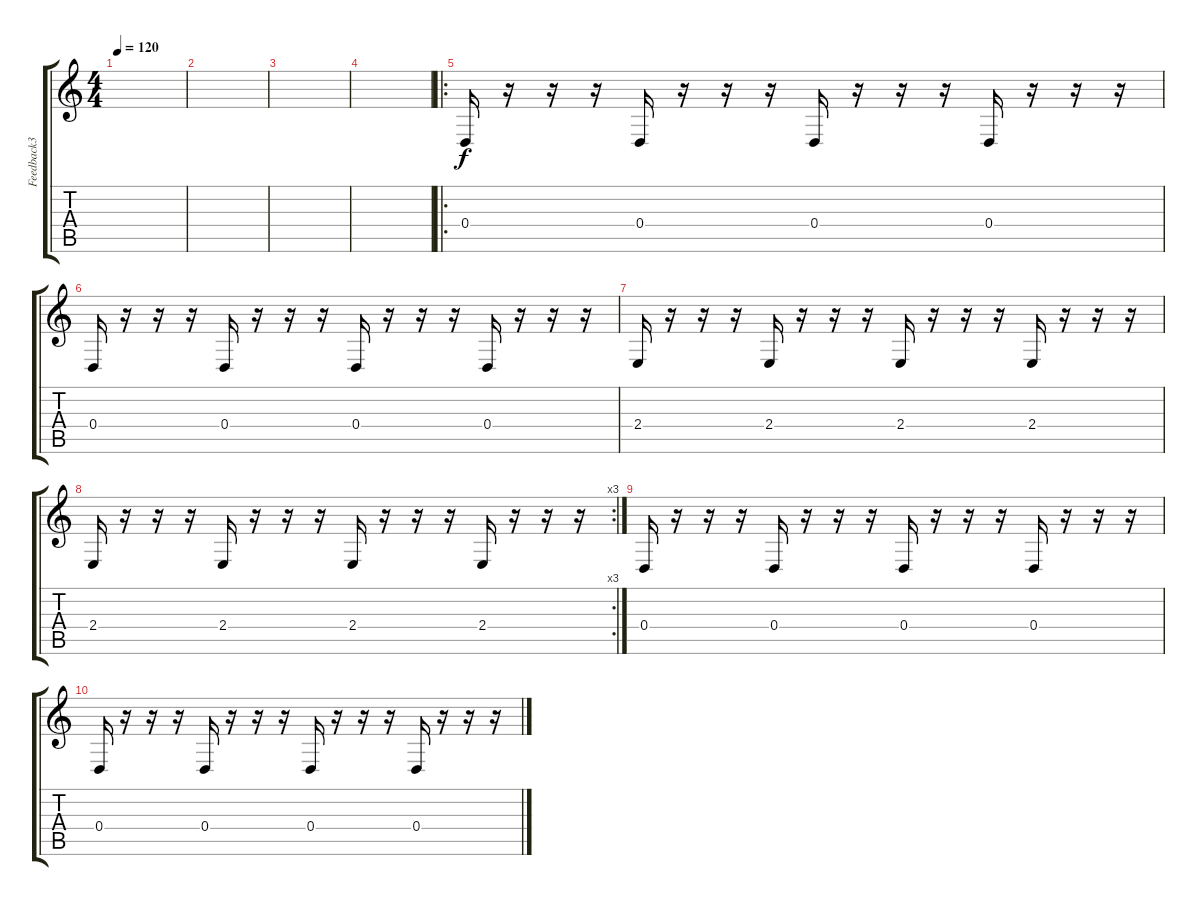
\track ("Feedback3" "Feedback3") {instrument stringensemble1}
\staff {score tabs}
\tuning (E4 B3 G3 D3 A2 E2) {hide}
\ts (4 4)
\tempo 120
\clef g2
\ks c
|
|
|
|
\ro
0.4.16 r.16 r.16 r.16 0.4.16 r.16 r.16 r.16 0.4.16 r.16 r.16 r.16 0.4.16 r.16 r.16 r.16 |
0.4.16 r.16 r.16 r.16 0.4.16 r.16 r.16 r.16 0.4.16 r.16 r.16 r.16 0.4.16 r.16 r.16 r.16 |
2.4.16 r.16 r.16 r.16 2.4.16 r.16 r.16 r.16 2.4.16 r.16 r.16 r.16 2.4.16 r.16 r.16 r.16 |
\rc 3
2.4.16 r.16 r.16 r.16 2.4.16 r.16 r.16 r.16 2.4.16 r.16 r.16 r.16 2.4.16 r.16 r.16 r.16 |
0.4.16 r.16 r.16 r.16 0.4.16 r.16 r.16 r.16 0.4.16 r.16 r.16 r.16 0.4.16 r.16 r.16 r.16 |
0.4.16 r.16 r.16 r.16 0.4.16 r.16 r.16 r.16 0.4.16 r.16 r.16 r.16 0.4.16 r.16 r.16 r.16
